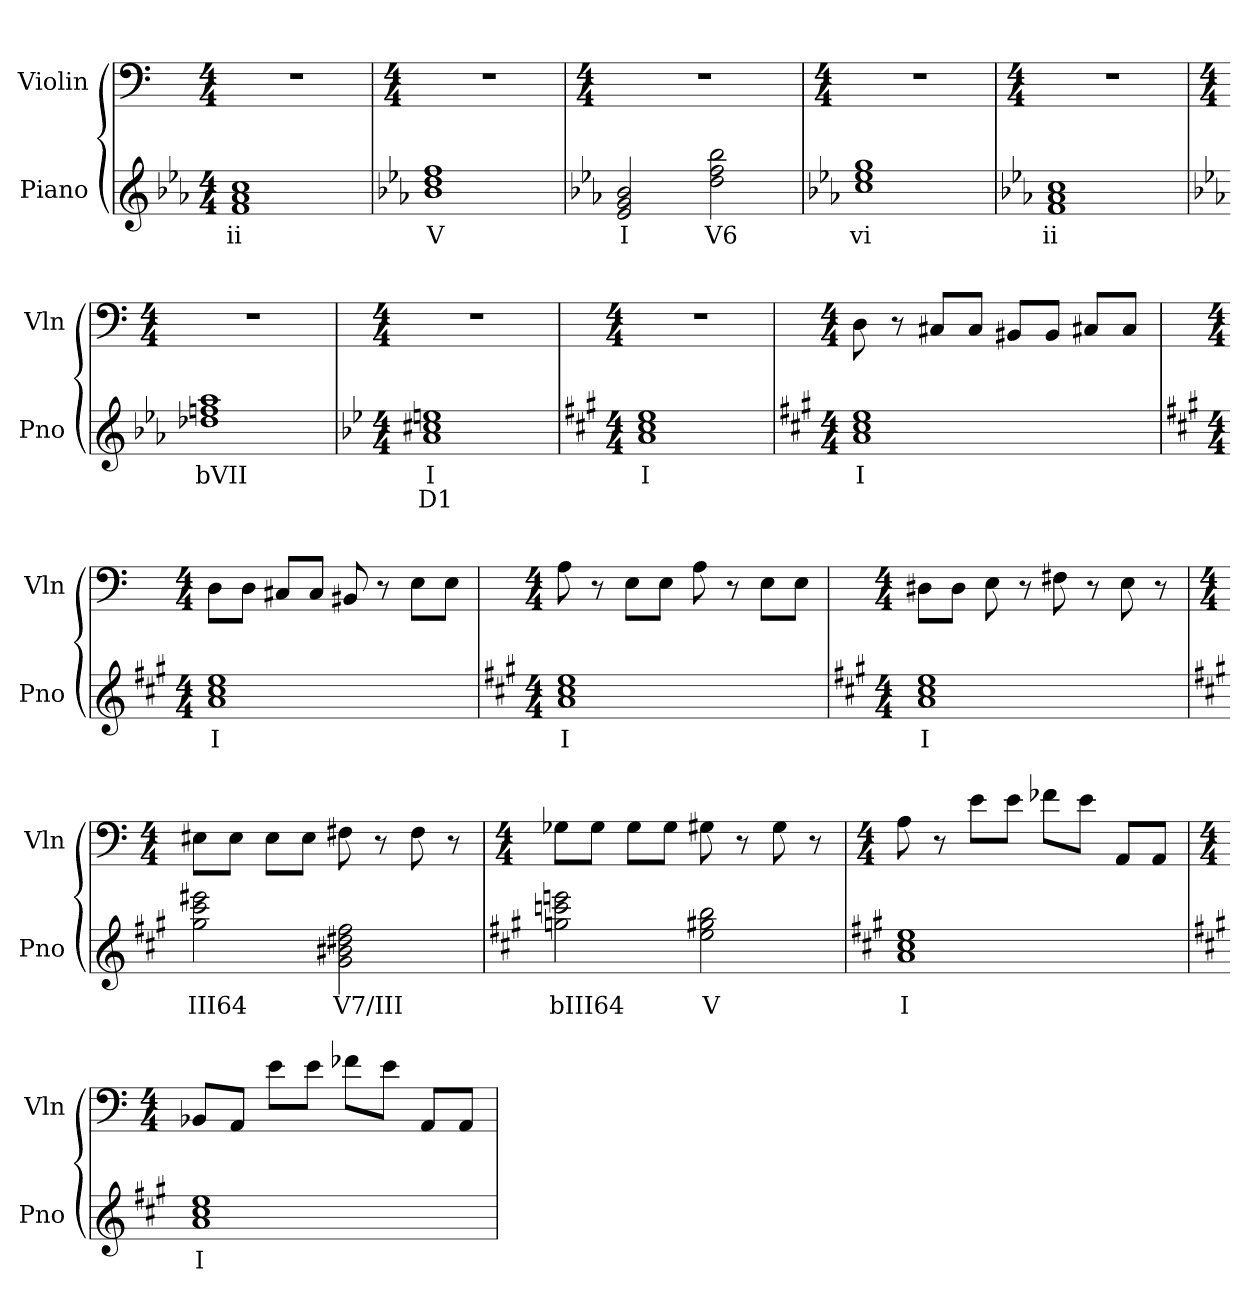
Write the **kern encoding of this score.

**kern	**text	**text	**kern
*part2	*part2	*part2	*part1
*staff2	*staff2	*staff2	*staff1
*I"Piano	*	*	*I"Violin
*I'Pno	*	*	*I'Vln
*k[b-e-a-]	*	*	*
*E-:	*	*	*
*M4/4	*	*	*M4/4
=	=	=	=
1f 1a- 1cc	ii	.	1r
=	=	=	=
*k[b-e-a-]	*	*	*
*E-:	*	*	*
*	*	*	*M4/4
1b- 1dd 1ff	V	.	1r
=	=	=	=
*k[b-e-a-]	*	*	*
*E-:	*	*	*
*	*	*	*M4/4
2e- 2g 2b-	I	.	1r
2dd 2ff 2bb-	V6	.	.
=	=	=	=
*k[b-e-a-]	*	*	*
*E-:	*	*	*
*	*	*	*M4/4
1cc 1ee- 1gg	vi	.	1r
=	=	=	=
*k[b-e-a-]	*	*	*
*E-:	*	*	*
*	*	*	*M4/4
1f 1a- 1cc	ii	.	1r
=	=	=	=
*k[b-e-a-]	*	*	*
*E-:	*	*	*
*	*	*	*M4/4
1dd-X 1ffn 1aa-	bVII	.	1r
=	=	=	=
*k[b-e-]	*	*	*
*B-:	*	*	*
*M4/4	*	*	*M4/4
1a 1cc#X 1een	I	D1	1r
=	=	=	=
*k[f#c#g#]	*	*	*
*A:	*	*	*
*M4/4	*	*	*M4/4
1a 1cc# 1ee	I	.	1r
=	=	=	=
*k[f#c#g#]	*	*	*
*A:	*	*	*
*M4/4	*	*	*M4/4
1a 1cc# 1ee	I	.	8D
.	.	.	8r
.	.	.	8C#XL
.	.	.	8C#J
.	.	.	8BB#XL
.	.	.	8BB#J
.	.	.	8C#XL
.	.	.	8C#J
=	=	=	=
*k[f#c#g#]	*	*	*
*A:	*	*	*
*M4/4	*	*	*M4/4
1a 1cc# 1ee	I	.	8DL
.	.	.	8DJ
.	.	.	8C#XL
.	.	.	8C#J
.	.	.	8BB#X
.	.	.	8r
.	.	.	8EL
.	.	.	8EJ
=	=	=	=
*k[f#c#g#]	*	*	*
*A:	*	*	*
*M4/4	*	*	*M4/4
1a 1cc# 1ee	I	.	8A
.	.	.	8r
.	.	.	8EL
.	.	.	8EJ
.	.	.	8A
.	.	.	8r
.	.	.	8EL
.	.	.	8EJ
=	=	=	=
*k[f#c#g#]	*	*	*
*A:	*	*	*
*M4/4	*	*	*M4/4
1a 1cc# 1ee	I	.	8D#XL
.	.	.	8D#J
.	.	.	8E
.	.	.	8r
.	.	.	8F#X
.	.	.	8r
.	.	.	8E
.	.	.	8r
=	=	=	=
*k[f#c#g#]	*	*	*
*A:	*	*	*
*	*	*	*M4/4
2gg# 2ccc# 2eee#X	III64	.	8E#XL
.	.	.	8E#J
.	.	.	8E#L
.	.	.	8E#J
2g# 2b#X 2dd#X 2ff#	V7/III	.	8F#X
.	.	.	8r
.	.	.	8F#
.	.	.	8r
=	=	=	=
*k[f#c#g#]	*	*	*
*A:	*	*	*
*	*	*	*M4/4
2ggn 2cccn 2eeen	bIII64	.	8G-XL
.	.	.	8G-J
.	.	.	8G-L
.	.	.	8G-J
2ee 2gg#X 2bb	V	.	8G#X
.	.	.	8r
.	.	.	8G#
.	.	.	8r
=	=	=	=
*k[f#c#g#]	*	*	*
*A:	*	*	*
*	*	*	*M4/4
1a 1cc# 1ee	I	.	8A
.	.	.	8r
.	.	.	8eL
.	.	.	8eJ
.	.	.	8f-XL
.	.	.	8eJ
.	.	.	8AAL
.	.	.	8AAJ
=	=	=	=
*k[f#c#g#]	*	*	*
*A:	*	*	*
*	*	*	*M4/4
1a 1cc# 1ee	I	.	8BB-XL
.	.	.	8AAJ
.	.	.	8eL
.	.	.	8eJ
.	.	.	8f-XL
.	.	.	8eJ
.	.	.	8AAL
.	.	.	8AAJ
=	=	=	=
*-	*-	*-	*-
